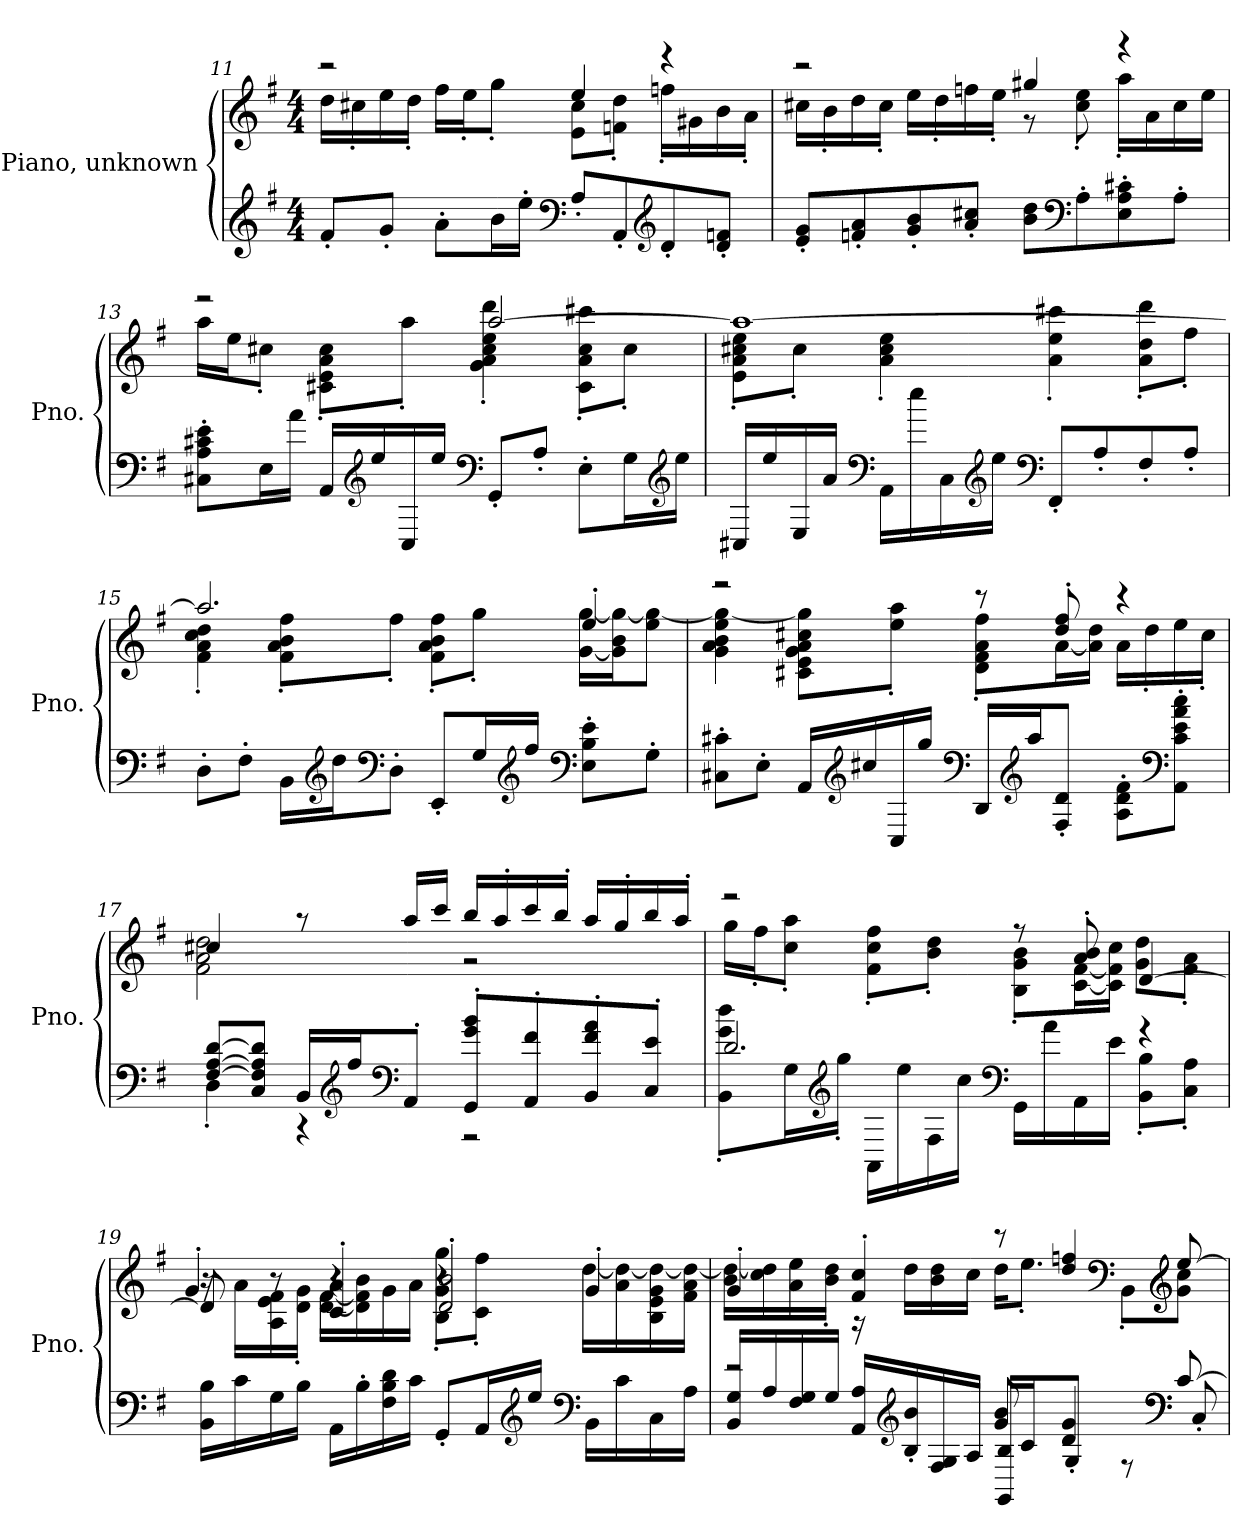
**kern	**kern
*part1	*part1
*staff2	*staff1
*I"Piano, unknown	*
*I'Pno.	*
*clefG2	*clefG2
*k[f#]	*k[f#]
*M4/4	*M4/4
=11	=11
*	*^
8f#'/L	2r	16dd\LL
.	.	16cc#X'\
8g'/J	.	16ee\
.	.	16dd'\JJ
8a'\L	.	16ff#\LL
.	.	16ee'\J
16b\L	.	8gg'\J
16ee'\JJ	.	.
*clefF4	*	*
8A'/L	4ee/	8e\ 8cc#\L
8AA'/	.	8fn\' 8dd\'J
*clefG2	*	*
8d'/	4r	16ffn'\LL
.	.	16g#X\
8d/' 8fn/'J	.	16b\
.	.	16a'\JJ
!!LO:PB:g=z	!!
=12	=12	=12
8e/' 8g/'L	2r	16cc#X\LL
.	.	16b'\
8fn/' 8a/'	.	16dd\
.	.	16cc#'\JJ
8g/' 8b/'	.	16ee\LL
.	.	16dd'\
8a/' 8cc#X/'J	.	16ffn\
.	.	16ee'\JJ
8b\ 8dd\L	4gg#X/	8r
*clefF4	*	*
8A'\	.	8cc#\' 8ee\'
8E\' 8A\' 8c#X\'	4r	16aa'\LL
.	.	16a\
8A'\J	.	16cc#\
.	.	16ee\JJ
=13	=13	=13
8C#X\' 8A\' 8c#X\' 8e\'L	2r	16aa\LL
.	.	16ee\J
16E\L	.	8cc#X'\J
16a\JJ	.	.
16AA/LL	.	8c#X\' 8e\' 8a\' 8cc#\'L
*clefG2	*	*
16ee/	.	.
16C#/	.	8aa'\J
16ee/JJ	.	.
*clefF4	*	*
8GG'/L	[2aa/	4g\' 4a\' 4cc#\' 4ee\' 4ddd\'
8A'/J	.	.
8E'\L	.	8c#\' 8a\' 8cc#\' 8ccc#X\'L
16G\L	.	8cc#'\J
*clefG2	*	*
16ee\JJ	.	.
!!LO:LB:g=z	!!
=14	=14	=14
16C#X/LL	1aa_	8e\' 8a\' 8cc#X\' 8ee\'L
16ee/	.	.
16E/	.	8cc#'\J
16a/JJ	.	.
*clefF4	*	*
16AA\LL	.	4a\' 4cc#\' 4ee\'
16ee\	.	.
16C#\	.	.
*clefG2	*	*
16ee\JJ	.	.
*clefF4	*	*
8FF#'/L	.	4a\' 4ee\' 4ccc#X\'
8A'/	.	.
8F#'/	.	8a\' 8dd\' 8ddd\'L
8A'/J	.	8ff#'\J
=15	=15	=15
8D'\L	2.aa/]	4f#\' 4a\' 4cc\' 4dd\'
8F#'\J	.	.
16BB\LL	.	8f#\' 8a\' 8b\' 8ff#\'L
*clefG2	*	*
16dd\J	.	.
*clefF4	*	*
8D'\J	.	8ff#'\J
8EE'/L	.	8f#\' 8a\' 8b\' 8ff#\'L
16G/L	.	8gg'\J
*clefG2	*	*
16ff#/JJ	.	.
*clefF4	*	*
8E\' 8B\' 8e\'L	4ee'/	[16g\ [16gg\LL
.	.	16g\] 16b\ 16gg\_J
8G'\J	.	8ee\ 8gg\_J
!!LO:LB:g=z	!!
=16	=16	=16
8C#X\' 8c#X\'L	2r	4g\ 4a\ 4b\ 4ee\ 4gg\_
8E'\J	.	.
16AA/LL	.	8c#X\ 8e\ 8g\ 8a\ 8cc#X\ 8gg\]L
*clefG2	*	*
16cc#X/	.	.
16C#/	.	8ee\' 8aa\'J
16gg/JJ	.	.
*clefF4	*	*
16DD/LL	8r	8d\' 8f#\' 8a\' 8ff#\'L
*clefG2	*	*
16aa/J	.	.
8F#/' 8d/'J	8dd/' 8ff#/'	[16a\L
.	.	16a\] 16dd\JJ
8A\' 8d\' 8f#\'L	4r	16a\LL
.	.	16dd'\
*clefF4	*	*
8AA\' 8c#\' 8e\' 8a\' 8cc#\'J	.	16ee\
.	.	16cc#'\JJ
=17	=17	=17
*^	*	*
[8F#/ [8A/ [8d/L	4D'\	4cc#X/	2f#\ 2a\ 2dd\
8C/ 8F#/] 8A/] 8d/]J	.	.	.
16BB/LL	4r	8r	.
*clefG2	*	*	*
16ff#/J	.	.	.
*clefF4	*	*	*
8AA'/J	.	16aa/LL	.
.	.	16ccc/JJ	.
8GG/' 8g/' 8b/'L	2r	16bb/LL	2r
.	.	16aa'/	.
8AA/' 8f#/'	.	16ccc/	.
.	.	16bb'/JJ	.
8BB/' 8f#/' 8a/'	.	16aa/LL	.
.	.	16gg'/	.
8C/' 8e/'J	.	16bb/	.
.	.	16aa'/JJ	.
!!LO:LB:g=z	!!
=18	=18	=18	=18
2.d/	8BB\' 8g\' 8dd\'L	2r	16gg\LL
.	.	.	16ff#'\J
.	16G\L	.	8cc\' 8aa\'J
*clefG2	*	*	*
.	16gg'\JJ	.	.
.	16AA\LL	.	8f#\' 8cc\' 8ff#\'L
.	16ee\	.	.
.	16F#\	.	8b\' 8dd\'J
.	16cc\JJ	.	.
*clefF4	*	*	*
.	16GG\LL	8r	8B\' 8g\' 8b\'L
.	16a\	.	.
.	16AA\	8a/' 8b/'	[16c\ [16f#\L
.	16e\JJ	.	16c\] 16f#\] 16cc\JJ
4r	8BB\' 8B\'L	[4d/	8g\ 8dd\L
.	8C\' 8A\'J	.	8f#\' 8a\'J
*v	*v	*	*
=19	=19	=19
*	*	*^
16BB\ 16B\LL	8d/]	16r	4g'/
16c\	.	16a\LL	.
16G\	8r	16A\ 16e\ 16f#\	.
16B\JJ	.	16d\' 16g\'JJ	.
16AA\LL	4c/' 4a/'	[16d\ [16f#\LL	4r
16B'\	.	16d\] 16f#\] 16b\	.
16F#\ 16B\ 16d\	.	16g\	.
16c\JJ	.	16a\JJ	.
8GG'/L	4r	8B\' 8g\' 8gg\'L	2d/' 2b/'
16AA/L	.	8c\' 8ff#\'J	.
*clefG2	*	*	*
16ee/JJ	.	.	.
*clefF4	*	*	*
16BB\LL	4g'/	[16dd\LL	.
16c\	.	16a\ 16dd\_	.
16C\	.	16B\ 16e\ 16g\ 16dd\_	.
16A\JJ	.	16f#\ 16a\ 16dd\_JJ	.
*	*	*v	*v
!!LO:LB:g=z
=20	=20	=20
*^	*	*
2r	16BB/ 16G/LL	4g'/	16b\ 16dd\_LL
.	16A/	.	16cc\ 16dd\]
.	16F#/ 16G/	.	16a\ 16ee\
.	16G/JJ	.	16b\' 16dd\'JJ
.	16AA/ 16A/LL	4f#/' 4cc/'	16r
*clefG2	*	*	*
.	16B/' 16b/'	.	16dd\LL
.	16F#/ 16G/	.	16b\ 16dd\
.	16A/JJ	.	16cc\JJ
8g/ 8b/	16GG/ 16B/LL	8r	16dd\KL
.	16c/J	.	8.ee'\J
4d/ 4g/	8G'/J	4dd/ 4ffn/	.
*	*	*clefF4	*
.	8r	.	8BB'\L
*clefF4	*	*clefG2	*
[8c/	8C'/	[8ee/	8g\ 8cc\J
*v	*v	*	*
*	*v	*v
=	=
*-	*-
